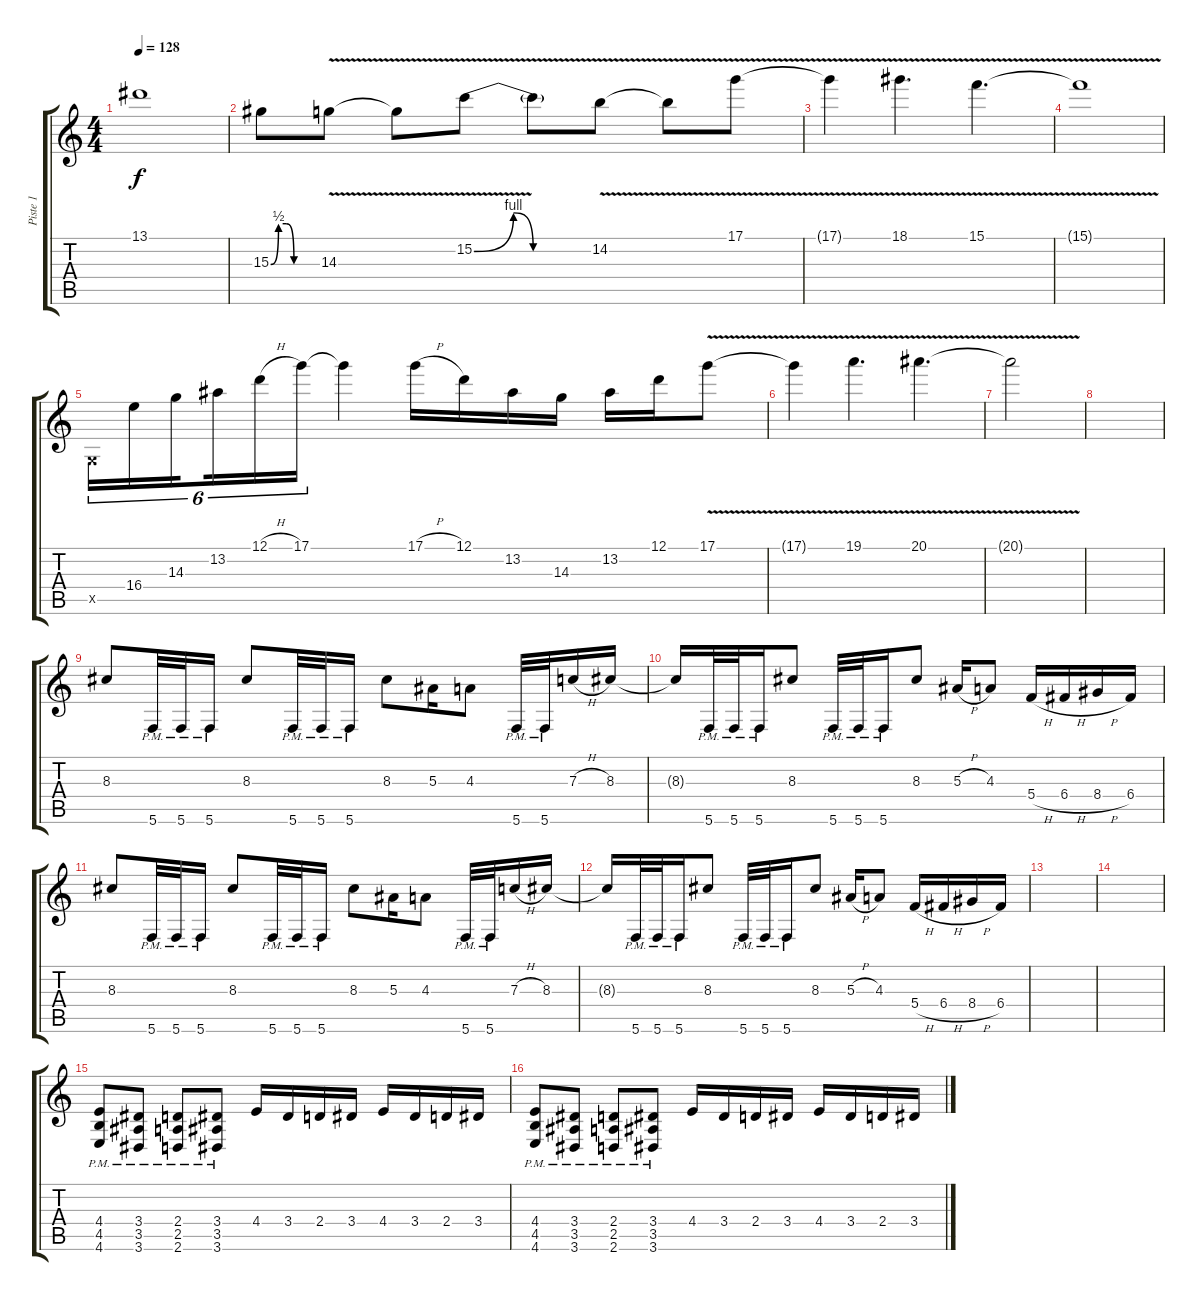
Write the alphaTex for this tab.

\track ("Piste 1" "Piste 1") {instrument distortionguitar}
\staff {score tabs}
\tuning (D4 A3 F3 C3 G2 C2) {hide}
\ts (4 4)
\tempo 128
\clef g2
\ks c
13.1{t}.1{dy f} |
15.3{be (custom 0 0 10 2 20 2 30 0 60 0)}.8 14.3{v}.8 14.3{t}.8 15.2{be (custom 0 0 20 4 30 0 60 0) v}.8 15.2{t}.8 14.2{v}.8 14.2{t}.8 17.1{v}.8 |
17.1{t}.4 18.1{v}.4{d} 15.1{v}.4{d} |
15.1{t}.1 |
0.5{x}.16{tu (6 4)} 16.4.16{tu (6 4)} 14.3.16{tu (6 4) beam splitsecondary} 13.2.16{tu (6 4)} 12.1{h}.16{tu (6 4)} 17.1.16{tu (6 4)} 17.1{t}.4 17.1{h}.16 12.1.16 13.2.16 14.3.16 13.2.16 12.1.16 17.1{v}.8 |
17.1{t}.4 19.1{v}.4{d} 20.1{v}.4{d} |
20.1{t}.2 |
|
8.3.8 5.6{pm}.32 5.6{pm}.32 5.6{pm}.16 8.3.8 5.6{pm}.32 5.6{pm}.32 5.6{pm}.16 8.3.8 5.3.16 4.3.8 5.6{pm}.32 5.6{pm}.32 7.3{h}.16 8.3.16 |
8.3{t}.16 5.6{pm}.32 5.6{pm}.32 5.6{pm}.16 8.3.8 5.6{pm}.32 5.6{pm}.32 5.6{pm}.16 8.3.8 5.3{h}.16 4.3.8 5.4{h}.16 6.4{h}.16 8.4{h}.16 6.4.16 |
8.3.8 5.6{pm}.32 5.6{pm}.32 5.6{pm}.16 8.3.8 5.6{pm}.32 5.6{pm}.32 5.6{pm}.16 8.3.8 5.3.16 4.3.8 5.6{pm}.32 5.6{pm}.32 7.3{h}.16 8.3.16 |
8.3{t}.16 5.6{pm}.32 5.6{pm}.32 5.6{pm}.16 8.3.8 5.6{pm}.32 5.6{pm}.32 5.6{pm}.16 8.3.8 5.3{h}.16 4.3.8 5.4{h}.16 6.4{h}.16 8.4{h}.16 6.4.16 |
|
|
(4.4{pm} 4.5{pm} 4.6{pm}).8{balance 14} (3.4{pm} 3.5{pm} 3.6{pm}).8 (2.4{pm} 2.5{pm} 2.6{pm}).8 (3.4{pm} 3.5{pm} 3.6{pm}).8 4.4.16 3.4.16 2.4.16 3.4.16 4.4.16 3.4.16 2.4.16 3.4.16 |
(4.4{pm} 4.5{pm} 4.6{pm}).8 (3.4{pm} 3.5{pm} 3.6{pm}).8 (2.4{pm} 2.5{pm} 2.6{pm}).8 (3.4{pm} 3.5{pm} 3.6{pm}).8 4.4.16 3.4.16 2.4.16 3.4.16 4.4.16 3.4.16 2.4.16 3.4.16
